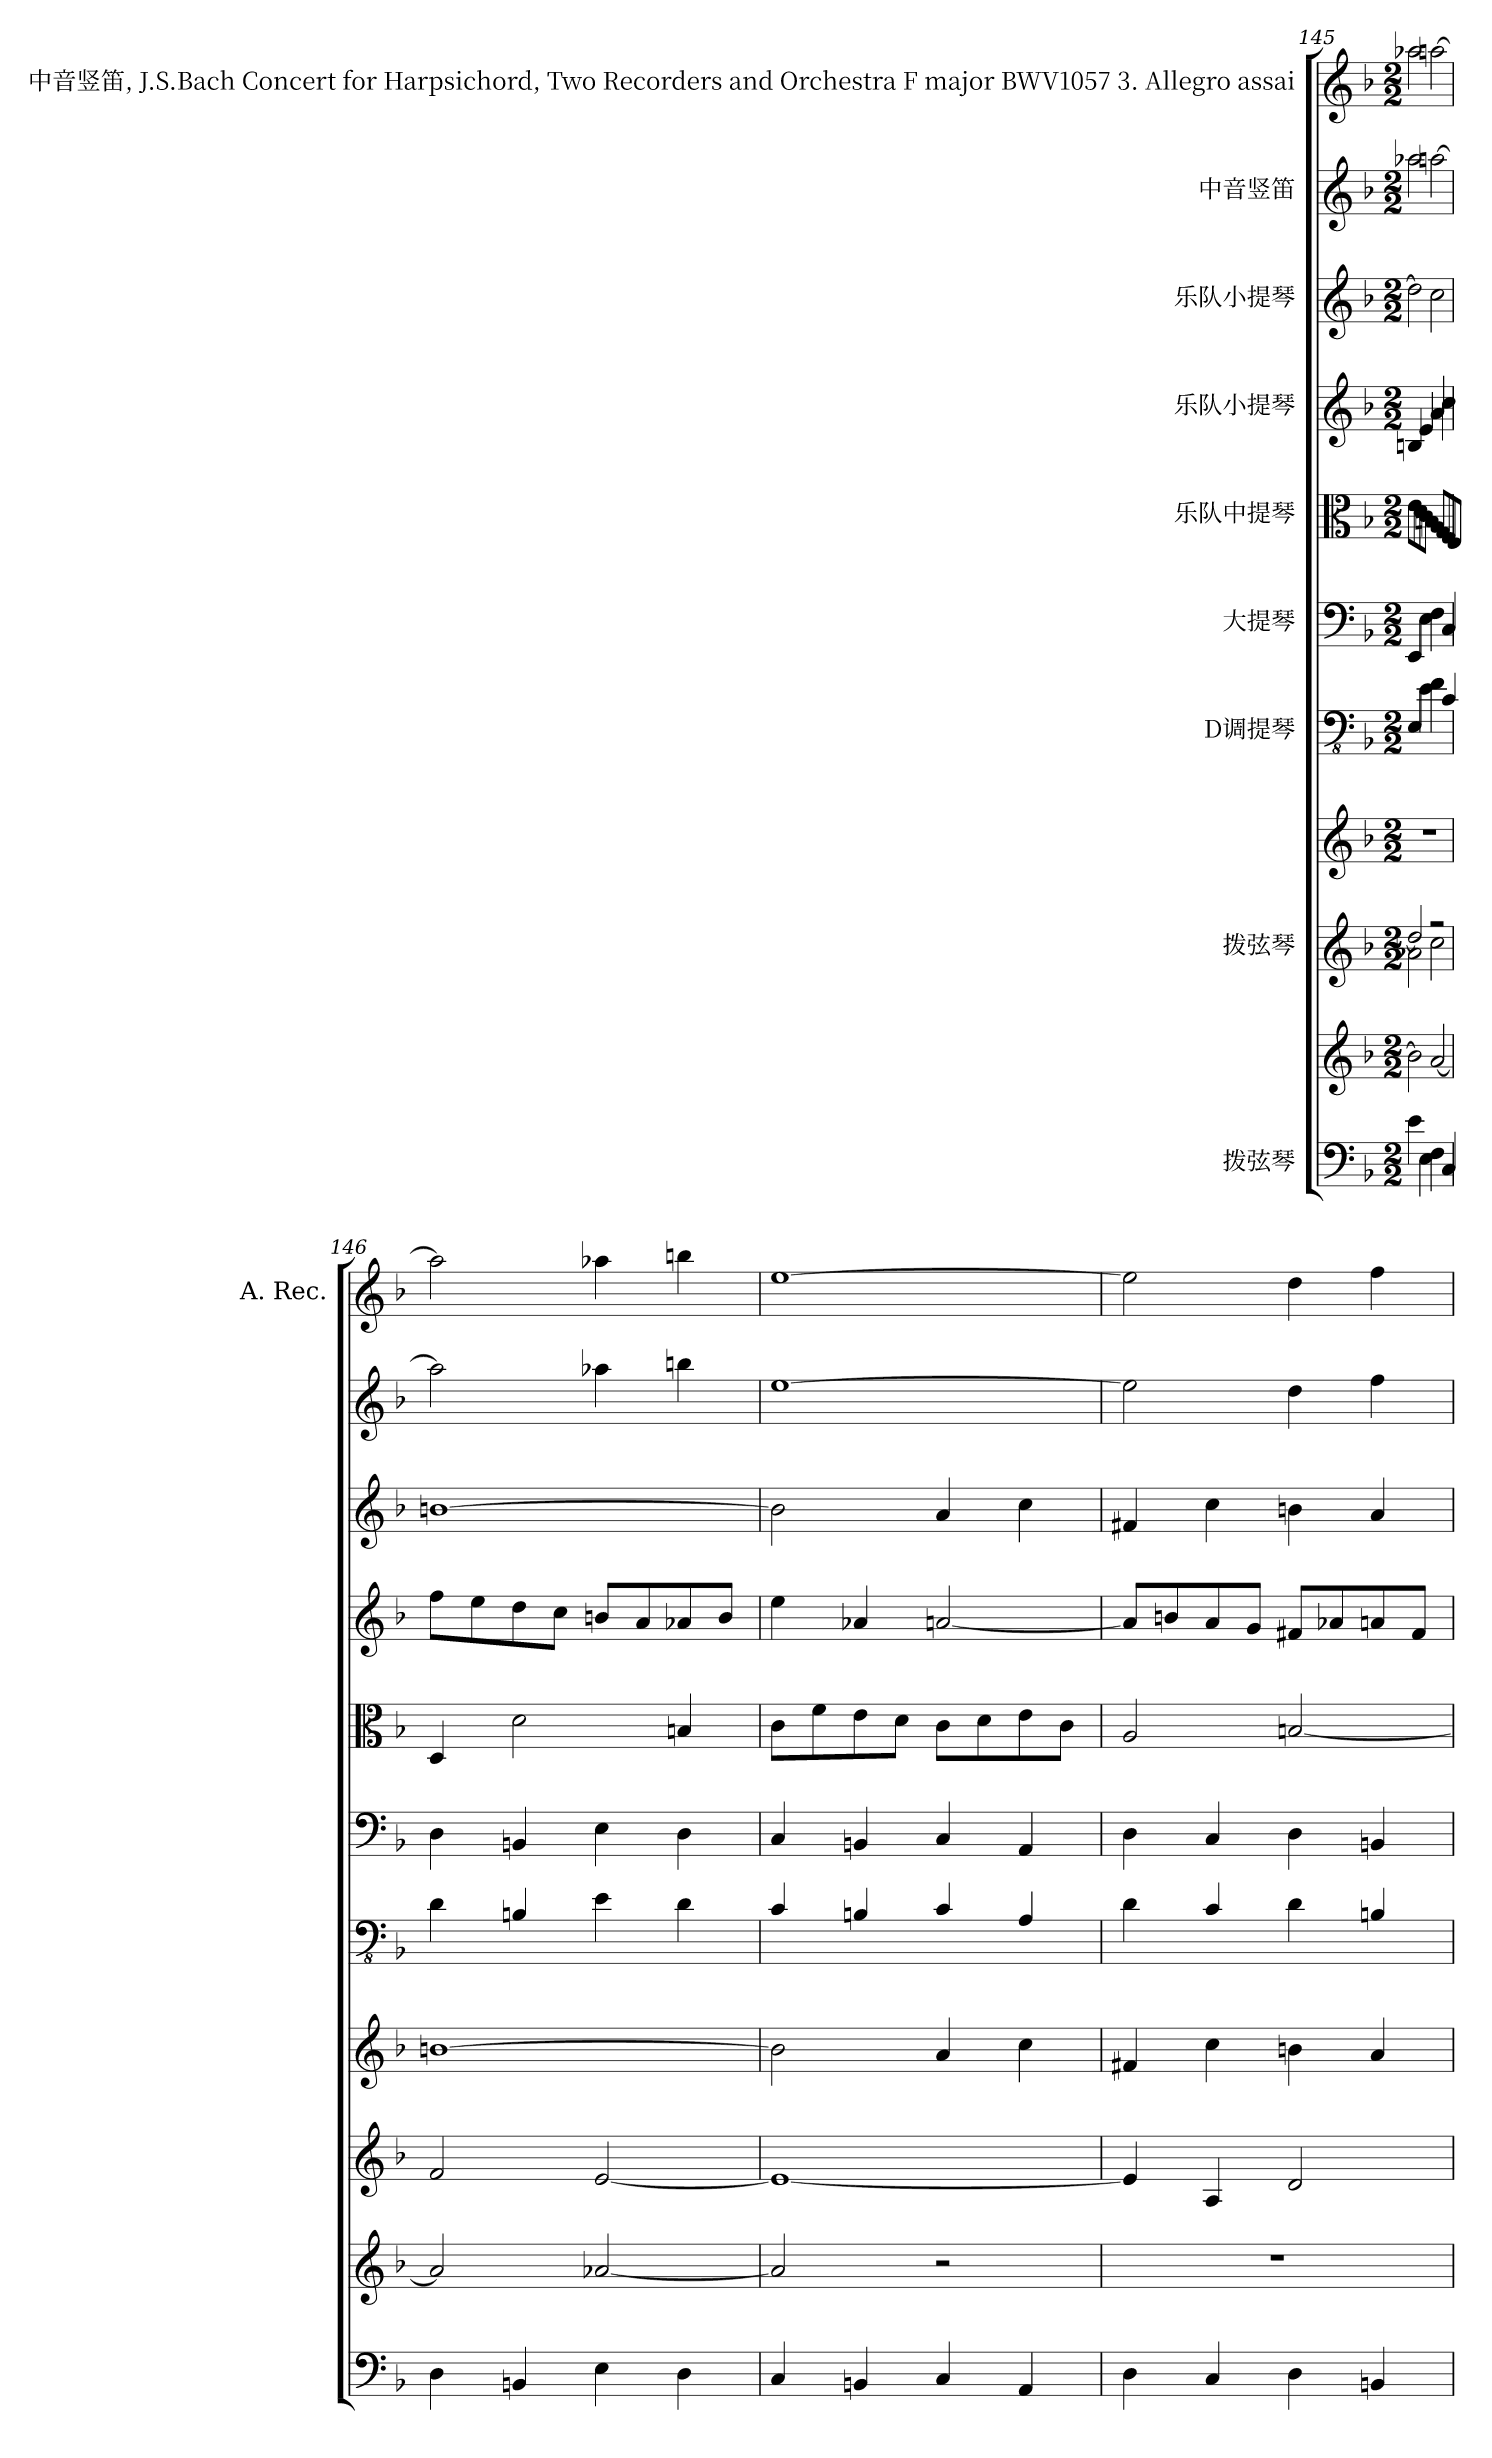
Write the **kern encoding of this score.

**kern	**kern	**kern	**kern	**kern	**kern	**kern	**kern	**kern	**kern	**kern
*part9	*part9	*part8	*part8	*part7	*part6	*part5	*part4	*part3	*part2	*part1
*staff11	*staff10	*staff9	*staff8	*staff7	*staff6	*staff5	*staff4	*staff3	*staff2	*staff1
*I"拨弦琴	*	*I"拨弦琴	*	*I"D调提琴	*I"大提琴	*I"乐队中提琴	*I"乐队小提琴	*I"乐队小提琴	*I"中音竖笛	*I"中音竖笛, J.S.Bach Concert for Harpsichord, Two Recorders and Orchestra F major BWV1057 3. Allegro assai
*	*	*	*	*	*	*	*	*	*	*I'A. Rec.
*clefF4	*clefG2	*clefG2	*clefG2	*clefFv4	*clefF4	*clefC3	*clefG2	*clefG2	*clefG2	*clefG2
*	*	*	*	*ITrd7c12	*	*	*	*	*	*
*k[b-]	*k[b-]	*k[b-]	*k[b-]	*k[b-]	*k[b-]	*k[b-]	*k[b-]	*k[b-]	*k[b-]	*k[b-]
*M2/2	*M2/2	*M2/2	*M2/2	*M2/2	*M2/2	*M2/2	*M2/2	*M2/2	*M2/2	*M2/2
=145	=145	=145	=145	=145	=145	=145	=145	=145	=145	=145
*	*	*^	*	*	*	*	*	*	*	*
4e\	2b\]	2dd/]	2a-X\	1r	4EEE/	4EE/	8e\L	4Bn/	2dd\]	2aa-X\	2aa-X\
.	.	.	.	.	.	.	8d\	.	.	.	.
4E\	.	.	.	.	4EE\	4E\	8c\	4e/	.	.	.
.	.	.	.	.	.	.	8Bn\J	.	.	.	.
4F\	[2a/	2r	2cc\	.	4FF\	4F\	8A/L	4a/	2cc\	[2aan\	[2aan\
.	.	.	.	.	.	.	8G/	.	.	.	.
4C/	.	.	.	.	4CC/	4C/	8F/	4cc\	.	.	.
.	.	.	.	.	.	.	8E/J	.	.	.	.
*	*	*v	*v	*	*	*	*	*	*	*	*
=146	=146	=146	=146	=146	=146	=146	=146	=146	=146	=146
4D\	2a/]	2f/	[1bn	4DD\	4D\	4D/	8ff\L	[1bn	2aa\]	2aa\]
.	.	.	.	.	.	.	8ee\	.	.	.
4BBn/	.	.	.	4BBBn/	4BBn/	2d\	8dd\	.	.	.
.	.	.	.	.	.	.	8cc\J	.	.	.
4E\	[2a-X/	[2e/	.	4EE\	4E\	.	8bn/L	.	4aa-X\	4aa-X\
.	.	.	.	.	.	.	8a/	.	.	.
4D\	.	.	.	4DD\	4D\	4Bn/	8a-X/	.	4bbn\	4bbn\
.	.	.	.	.	.	.	8b/J	.	.	.
!!LO:PB:g=z
=147	=147	=147	=147	=147	=147	=147	=147	=147	=147	=147
4C/	2a-/]	1e_	2b\]	4CC/	4C/	8c\L	4ee\	2b\]	[1ee	[1ee
.	.	.	.	.	.	8f\	.	.	.	.
4BBn/	.	.	.	4BBBn/	4BBn/	8e\	4a-X/	.	.	.
.	.	.	.	.	.	8d\J	.	.	.	.
4C/	2r	.	4a/	4CC/	4C/	8c\L	[2an/	4a/	.	.
.	.	.	.	.	.	8d\	.	.	.	.
4AA/	.	.	4cc\	4AAA/	4AA/	8e\	.	4cc\	.	.
.	.	.	.	.	.	8c\J	.	.	.	.
=148	=148	=148	=148	=148	=148	=148	=148	=148	=148	=148
4D\	1r	4e/]	4f#X/	4DD\	4D\	2A/	8a/L]	4f#X/	2ee\]	2ee\]
.	.	.	.	.	.	.	8bn/	.	.	.
4C/	.	4A/	4cc\	4CC/	4C/	.	8a/	4cc\	.	.
.	.	.	.	.	.	.	8g/J	.	.	.
4D\	.	2d/	4bn\	4DD\	4D\	[2Bn/	8f#X/L	4bn\	4dd\	4dd\
.	.	.	.	.	.	.	8a-X/	.	.	.
4BBn/	.	.	4a/	4BBBn/	4BBn/	.	8an/	4a/	4ff\	4ff\
.	.	.	.	.	.	.	8f#/J	.	.	.
=	=	=	=	=	=	=	=	=	=	=
*-	*-	*-	*-	*-	*-	*-	*-	*-	*-	*-
